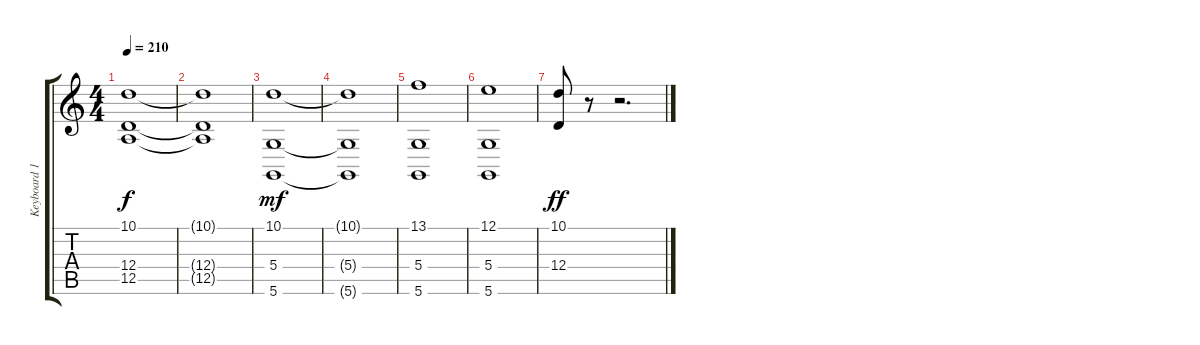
\track ("Keyboard 1" "Keyboard 1") {instrument brasssection}
\staff {score tabs}
\tuning (E4 B3 G3 D3 A2 D2) {hide}
\ts (4 4)
\tempo 210
\clef g2
\ks c
(10.1{t} 12.4{t} 12.5{t}).1{dy f} |
(10.1{t} 12.4{t} 12.5{t}).1 |
(10.1 5.4 5.6).1{dy mf} |
(10.1{t} 5.4{t} 5.6{t}).1 |
(13.1 5.4 5.6).1 |
(12.1 5.4 5.6).1 |
(10.1 12.4).8{dy ff} r.8 r.2{d}
